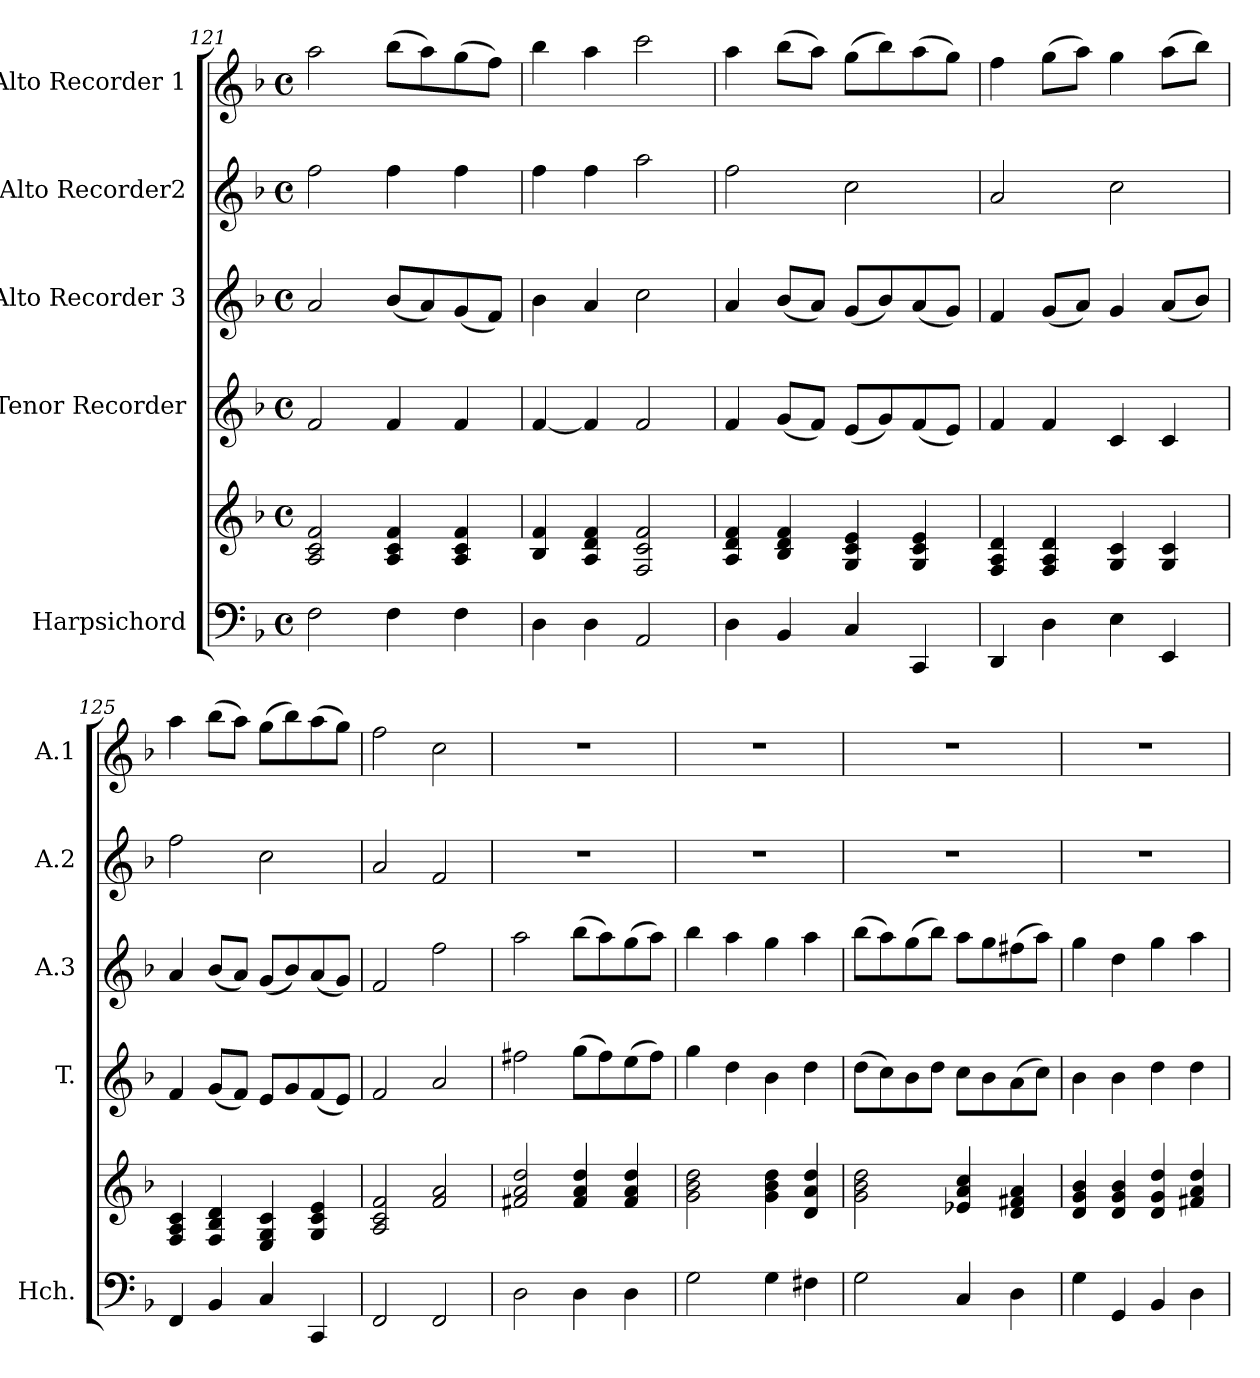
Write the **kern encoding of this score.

**kern	**kern	**kern	**kern	**kern	**kern
*part5	*part5	*part4	*part3	*part2	*part1
*staff6	*staff5	*staff4	*staff3	*staff2	*staff1
*I"Harpsichord	*	*I"Tenor Recorder	*I"Alto Recorder 3	*I"Alto Recorder2	*I"Alto Recorder 1
*I'Hch.	*	*I'T.	*I'A.3	*I'A.2	*I'A.1
*clefF4	*clefG2	*clefG2	*clefG2	*clefG2	*clefG2
*k[b-]	*k[b-]	*k[b-]	*k[b-]	*k[b-]	*k[b-]
*M4/4	*M4/4	*M4/4	*M4/4	*M4/4	*M4/4
*met(c)	*met(c)	*met(c)	*met(c)	*met(c)	*met(c)
=121	=121	=121	=121	=121	=121
2F\	2A/ 2c/ 2f/	2f/	2a/	2ff\	2aa\
4F\	4A/ 4c/ 4f/	4f/	(8b-/L	4ff\	(>8bb-\L
.	.	.	8a/)	.	8aa\)
4F\	4A/ 4c/ 4f/	4f/	(8g/	4ff\	(>8gg\
.	.	.	8f/J)	.	8ff\J)
=122	=122	=122	=122	=122	=122
4D\	4B-/ 4f/	[4f/	4b-\	4ff\	4bb-\
4D\	4A/ 4d/ 4f/	4f/]	4a/	4ff\	4aa\
2AA/	2F/ 2c/ 2f/	2f/	2cc\	2aa\	2ccc\
=123	=123	=123	=123	=123	=123
4D\	4A/ 4d/ 4f/	4f/	4a/	2ff\	4aa\
4BB-/	4B-/ 4d/ 4f/	(8g/L	(8b-/L	.	(>8bb-\L
.	.	8f/J)	8a/J)	.	8aa\J)
4C/	4G/ 4c/ 4e/	(8e/L	(8g/L	2cc\	(>8gg\L
.	.	8g/)	8b-/)	.	8bb-\)
4CC/	4G/ 4c/ 4e/	(8f/	(8a/	.	(>8aa\
.	.	8e/J)	8g/J)	.	8gg\J)
=124	=124	=124	=124	=124	=124
4DD/	4F/ 4A/ 4d/	4f/	4f/	2a/	4ff\
4D\	4F/ 4A/ 4d/	4f/	(8g/L	.	(>8gg\L
.	.	.	8a/J)	.	8aa\J)
4E\	4G/ 4c/	4c/	4g/	2cc\	4gg\
4EE/	4G/ 4c/	4c/	(8a/L	.	(>8aa\L
.	.	.	8b-/J)	.	8bb-\J)
!!LO:LB:g=z
=125	=125	=125	=125	=125	=125
4FF/	4F/ 4A/ 4c/	4f/	4a/	2ff\	4aa\
4BB-/	4F/ 4B-/ 4d/	(8g/L	(8b-/L	.	(>8bb-\L
.	.	8f/J)	8a/J)	.	8aa\J)
4C/	4E/ 4G/ 4c/	8e/L	(8g/L	2cc\	(>8gg\L
.	.	8g/	8b-/)	.	8bb-\)
4CC/	4G/ 4c/ 4e/	(8f/	(8a/	.	(>8aa\
.	.	8e/J)	8g/J)	.	8gg\J)
=126	=126	=126	=126	=126	=126
2FF/	2A/ 2c/ 2f/	2f/	2f/	2a/	2ff:\
2FF/	2f/ 2a/	2a/	2ff\	2f/	2cc\
=127	=127	=127	=127	=127	=127
2D\	2f#X/ 2a/ 2dd/	2ff#X\	2aa\	1r	1r
4D\	4f#/ 4a/ 4dd/	(8gg\L	(8bb-\L	.	.
.	.	8ff#\)	8aa\)	.	.
4D\	4f#/ 4a/ 4dd/	(8ee\	(8gg\	.	.
.	.	8ff#\J)	8aa\J)	.	.
=128	=128	=128	=128	=128	=128
2G\	2g\ 2b-\ 2dd\	4gg\	4bb-\	1r	1r
.	.	4dd\	4aa\	.	.
4G\	4g\ 4b-\ 4dd\	4b-\	4gg\	.	.
4F#X\	4d/ 4a/ 4dd/	4dd\	4aa\	.	.
=129	=129	=129	=129	=129	=129
2G\	2g\ 2b-\ 2dd\	(8dd\L	(8bb-\L	1r	1r
.	.	8cc\)	8aa\)	.	.
.	.	8b-\	(8gg\	.	.
.	.	8dd\J	8bb-\J)	.	.
4C/	4e-X/ 4a/ 4cc/	8cc\L	8aa\L	.	.
.	.	8b-\	8gg\	.	.
4D\	4d/ 4f#X/ 4a/	(8a\	(8ff#X\	.	.
.	.	8cc\J)	8aa\J)	.	.
=130	=130	=130	=130	=130	=130
4G\	4d/ 4g/ 4b-/	4b-\	4gg\	1r	1r
4GG/	4d/ 4g/ 4b-/	4b-\	4dd\	.	.
4BB-/	4d/ 4g/ 4dd/	4dd\	4gg\	.	.
4D\	4f#X/ 4a/ 4dd/	4dd\	4aa\	.	.
=	=	=	=	=	=
*-	*-	*-	*-	*-	*-
